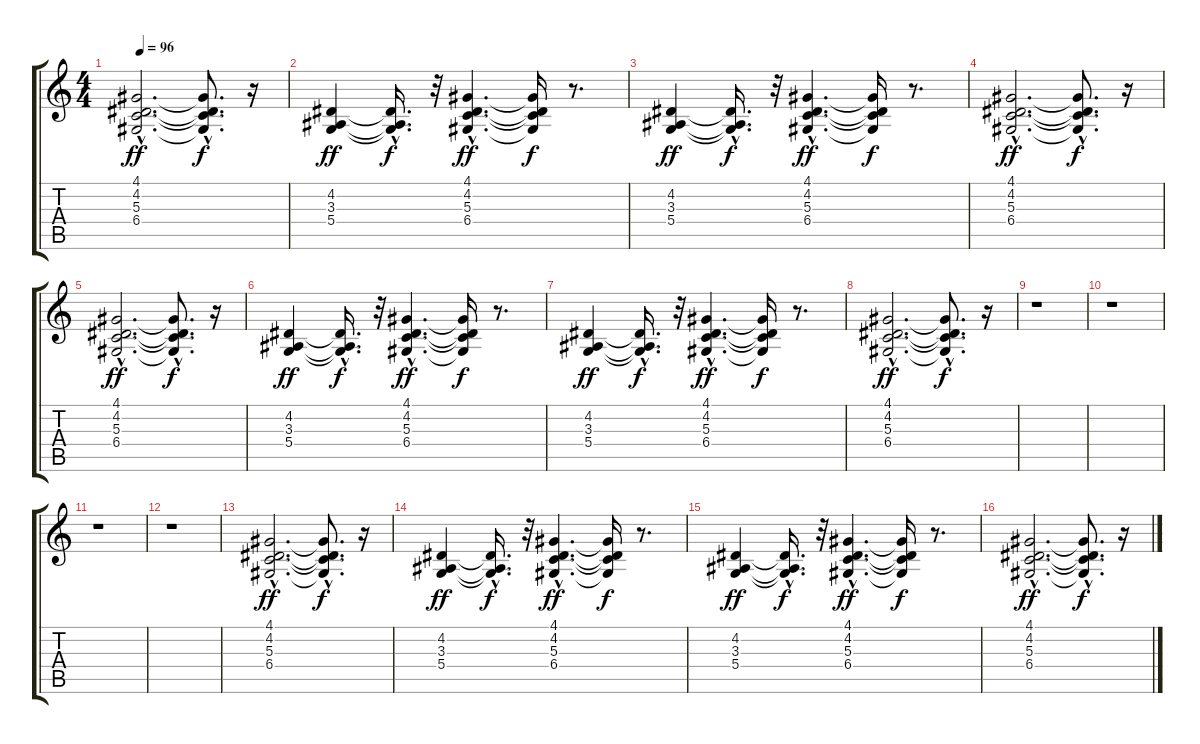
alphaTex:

\track "" {instrument cello}
\staff {score tabs}
\tuning (E4 B3 G3 D3 A2 E2) {hide}
\ts (4 4)
\tempo 96
\clef g2
\ks c
(4.1{hac} 4.2{hac} 5.3{hac} 6.4{hac}).2{d dy ff} (4.1{hac t} 4.2{hac t} 5.3{hac t} 6.4{hac t}).8{d dy f} r.16 |
(4.2 3.3 5.4).4{dy ff} (4.2{hac t} 3.3{hac t} 5.4{hac t}).16{d dy f} r.32 (4.1{hac} 4.2{hac} 5.3{hac} 6.4{hac}).4{d dy ff} (4.1{t} 4.2{t} 5.3{t} 6.4{t}).16{dy f} r.8{d} |
(4.2 3.3 5.4).4{dy ff} (4.2{hac t} 3.3{hac t} 5.4{hac t}).16{d dy f} r.32 (4.1{hac} 4.2{hac} 5.3{hac} 6.4{hac}).4{d dy ff} (4.1{t} 4.2{t} 5.3{t} 6.4{t}).16{dy f} r.8{d} |
(4.1{hac} 4.2{hac} 5.3{hac} 6.4{hac}).2{d dy ff} (4.1{hac t} 4.2{hac t} 5.3{hac t} 6.4{hac t}).8{d dy f} r.16 |
(4.1{hac} 4.2{hac} 5.3{hac} 6.4{hac}).2{d dy ff} (4.1{hac t} 4.2{hac t} 5.3{hac t} 6.4{hac t}).8{d dy f} r.16 |
(4.2 3.3 5.4).4{dy ff} (4.2{hac t} 3.3{hac t} 5.4{hac t}).16{d dy f} r.32 (4.1{hac} 4.2{hac} 5.3{hac} 6.4{hac}).4{d dy ff} (4.1{t} 4.2{t} 5.3{t} 6.4{t}).16{dy f} r.8{d} |
(4.2 3.3 5.4).4{dy ff} (4.2{hac t} 3.3{hac t} 5.4{hac t}).16{d dy f} r.32 (4.1{hac} 4.2{hac} 5.3{hac} 6.4{hac}).4{d dy ff} (4.1{t} 4.2{t} 5.3{t} 6.4{t}).16{dy f} r.8{d} |
(4.1{hac} 4.2{hac} 5.3{hac} 6.4{hac}).2{d dy ff} (4.1{hac t} 4.2{hac t} 5.3{hac t} 6.4{hac t}).8{d dy f} r.16 |
r.1 |
r.1 |
r.1 |
r.1 |
(4.1{hac} 4.2{hac} 5.3{hac} 6.4{hac}).2{d dy ff} (4.1{hac t} 4.2{hac t} 5.3{hac t} 6.4{hac t}).8{d dy f} r.16 |
(4.2 3.3 5.4).4{dy ff} (4.2{hac t} 3.3{hac t} 5.4{hac t}).16{d dy f} r.32 (4.1{hac} 4.2{hac} 5.3{hac} 6.4{hac}).4{d dy ff} (4.1{t} 4.2{t} 5.3{t} 6.4{t}).16{dy f} r.8{d} |
(4.2 3.3 5.4).4{dy ff} (4.2{hac t} 3.3{hac t} 5.4{hac t}).16{d dy f} r.32 (4.1{hac} 4.2{hac} 5.3{hac} 6.4{hac}).4{d dy ff} (4.1{t} 4.2{t} 5.3{t} 6.4{t}).16{dy f} r.8{d} |
(4.1{hac} 4.2{hac} 5.3{hac} 6.4{hac}).2{d dy ff} (4.1{hac t} 4.2{hac t} 5.3{hac t} 6.4{hac t}).8{d dy f} r.16
